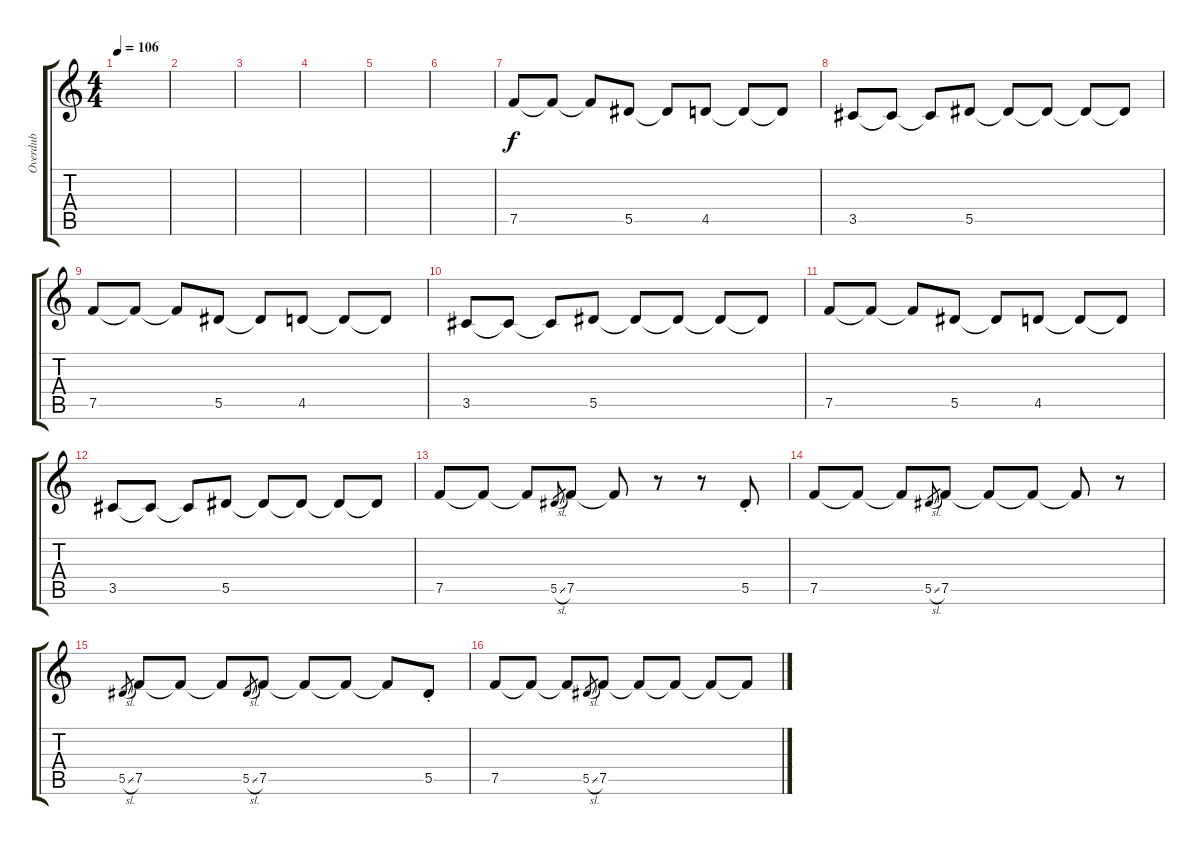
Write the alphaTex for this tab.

\track ("Overdub" "Overdub") {instrument overdrivenguitar}
\staff {score tabs}
\tuning (F4 C4 Ab3 Eb3 Bb2 F2) {hide}
\ts (4 4)
\tempo 106
\clef g2
\ks c
|
|
|
|
|
|
7.5.8{volume 14 balance 5} 7.5{t}.8 7.5{t}.8 5.5.8 5.5{t}.8 4.5.8 4.5{t}.8 4.5{t}.8 |
3.5.8 3.5{t}.8 3.5{t}.8 5.5.8 5.5{t}.8 5.5{t}.8 5.5{t}.8 5.5{t}.8 |
7.5.8 7.5{t}.8 7.5{t}.8 5.5.8 5.5{t}.8 4.5.8 4.5{t}.8 4.5{t}.8 |
3.5.8 3.5{t}.8 3.5{t}.8 5.5.8 5.5{t}.8 5.5{t}.8 5.5{t}.8 5.5{t}.8 |
7.5.8 7.5{t}.8 7.5{t}.8 5.5.8 5.5{t}.8 4.5.8 4.5{t}.8 4.5{t}.8 |
3.5.8 3.5{t}.8 3.5{t}.8 5.5.8 5.5{t}.8 5.5{t}.8 5.5{t}.8 5.5{t}.8 |
7.5.8 7.5{t}.8 7.5{t}.8 5.5{sl}.8{gr} 7.5.8 7.5{t}.8 r.8 r.8 5.5{st}.8 |
7.5.8 7.5{t}.8 7.5{t}.8 5.5{sl}.8{gr} 7.5.8 7.5{t}.8 7.5{t}.8 7.5{t}.8 r.8 |
5.5{sl}.8{gr} 7.5.8 7.5{t}.8 7.5{t}.8 5.5{sl}.8{gr} 7.5.8 7.5{t}.8 7.5{t}.8 7.5{t}.8 5.5{st}.8 |
7.5.8 7.5{t}.8 7.5{t}.8 5.5{sl}.8{gr} 7.5.8 7.5{t}.8 7.5{t}.8 7.5{t}.8 7.5{t}.8
